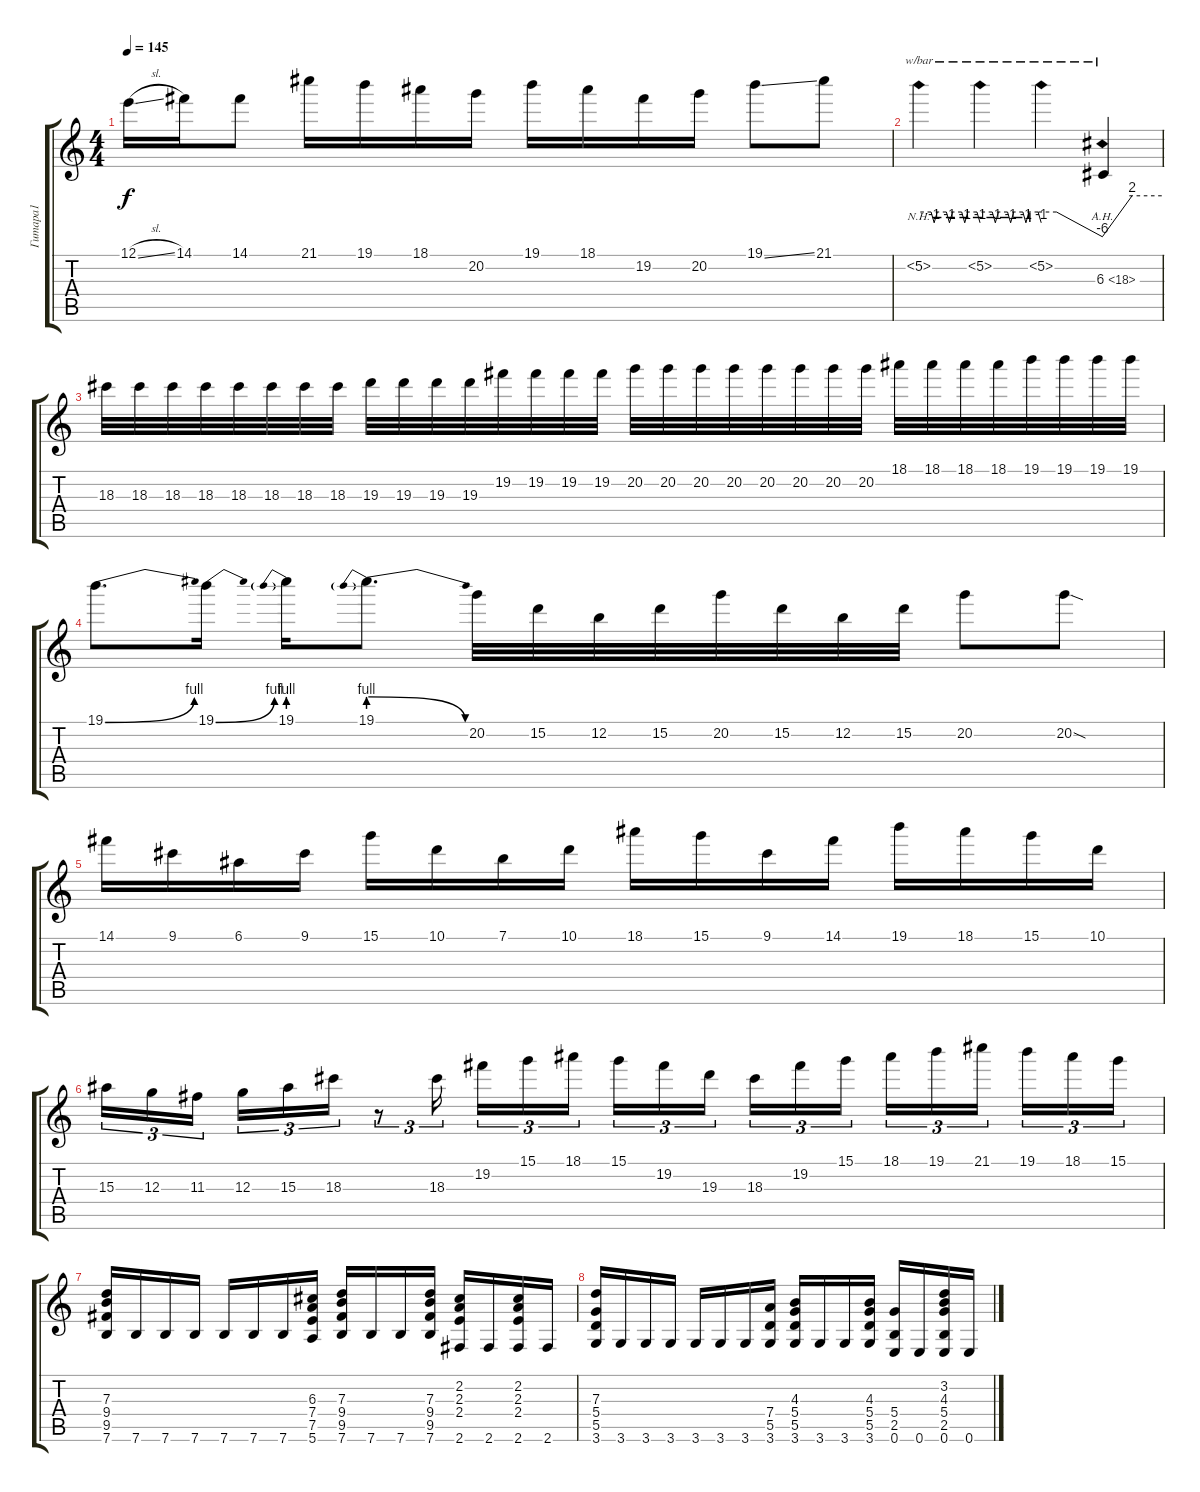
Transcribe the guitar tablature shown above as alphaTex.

\track ("Гитара1" "Гитара1") {instrument distortionguitar}
\staff {score tabs}
\tuning (E4 B3 G3 D3 A2 E2) {hide}
\ts (4 4)
\tempo 145
\clef g2
\ks c
12.1{sl}.16{dy f} 14.1.16 14.1.8 21.1.16 19.1.16 18.1.16 20.2.16 19.1.16 18.1.16 19.2.16 20.2.16 19.1{ss}.8 21.1.8 |
5.2{nh}.4{tbe (custom default 0 0 12 0 15 -4 18 0 27 0 30 -4 33 0 42 0 45 -4 48 0 57 0 60 -4)} 5.2{nh}.4{tbe (custom default 0 0 12 0 15 -4 18 0 27 0 30 -4 33 0 42 0 45 -4 48 0 57 0 60 -4)} 5.2{nh}.4{tbe (custom default 0 0 15 0 60 -24)} 6.3{ah 12}.4{tbe (custom default 0 -24 30 8 60 8)} |
18.3.32 18.3.32 18.3.32 18.3.32 18.3.32 18.3.32 18.3.32 18.3.32 19.3.32 19.3.32 19.3.32 19.3.32 19.2.32 19.2.32 19.2.32 19.2.32 20.2.32 20.2.32 20.2.32 20.2.32 20.2.32 20.2.32 20.2.32 20.2.32 18.1.32 18.1.32 18.1.32 18.1.32 19.1.32 19.1.32 19.1.32 19.1.32 |
19.1{be (bend 0 0 60 4)}.8{d} 19.1{be (bend 0 0 60 4)}.16 19.1{be (prebend 0 4 60 4)}.16 19.1{be (prebendrelease 0 4 60 0)}.8{d} 20.2.32 15.2.32 12.2.32 15.2.32 20.2.32 15.2.32 12.2.32 15.2.32 20.2.8 20.2{sod}.8 |
14.1.16 9.1.16 6.1.16 9.1.16 15.1.16 10.1.16 7.1.16 10.1.16 18.1.16 15.1.16 9.1.16 14.1.16 19.1.16 18.1.16 15.1.16 10.1.16 |
15.3.16{tu (3 2)} 12.3.16{tu (3 2)} 11.3.16{tu (3 2) beam splitsecondary} 12.3.16{tu (3 2)} 15.3.16{tu (3 2)} 18.3.16{tu (3 2)} r.8{tu (3 2)} 18.3.16{tu (3 2) beam splitsecondary} 19.2.16{tu (3 2)} 15.1.16{tu (3 2)} 18.1.16{tu (3 2)} 15.1.16{tu (3 2)} 19.2.16{tu (3 2)} 19.3.16{tu (3 2) beam splitsecondary} 18.3.16{tu (3 2)} 19.2.16{tu (3 2)} 15.1.16{tu (3 2)} 18.1.16{tu (3 2)} 19.1.16{tu (3 2)} 21.1.16{tu (3 2) beam splitsecondary} 19.1.16{tu (3 2)} 18.1.16{tu (3 2)} 15.1.16{tu (3 2)} |
(7.3 9.4 9.5 7.6).16 7.6.16 7.6.16 7.6.16 7.6.16 7.6.16 7.6.16 (6.3 7.4 7.5 5.6).16 (7.3 9.4 9.5 7.6).16 7.6.16 7.6.16 (7.3 9.4 9.5 7.6).16 (2.2 2.3 2.4 2.6).16 2.6.16 (2.2 2.3 2.4 2.6).16 2.6.16 |
(7.3 5.4 5.5 3.6).16 3.6.16 3.6.16 3.6.16 3.6.16 3.6.16 3.6.16 (7.4 5.5 3.6).16 (4.3 5.4 5.5 3.6).16 3.6.16 3.6.16 (4.3 5.4 5.5 3.6).16 (5.4 2.5 0.6).16 0.6.16 (3.2 4.3 5.4 2.5 0.6).16 0.6.16
